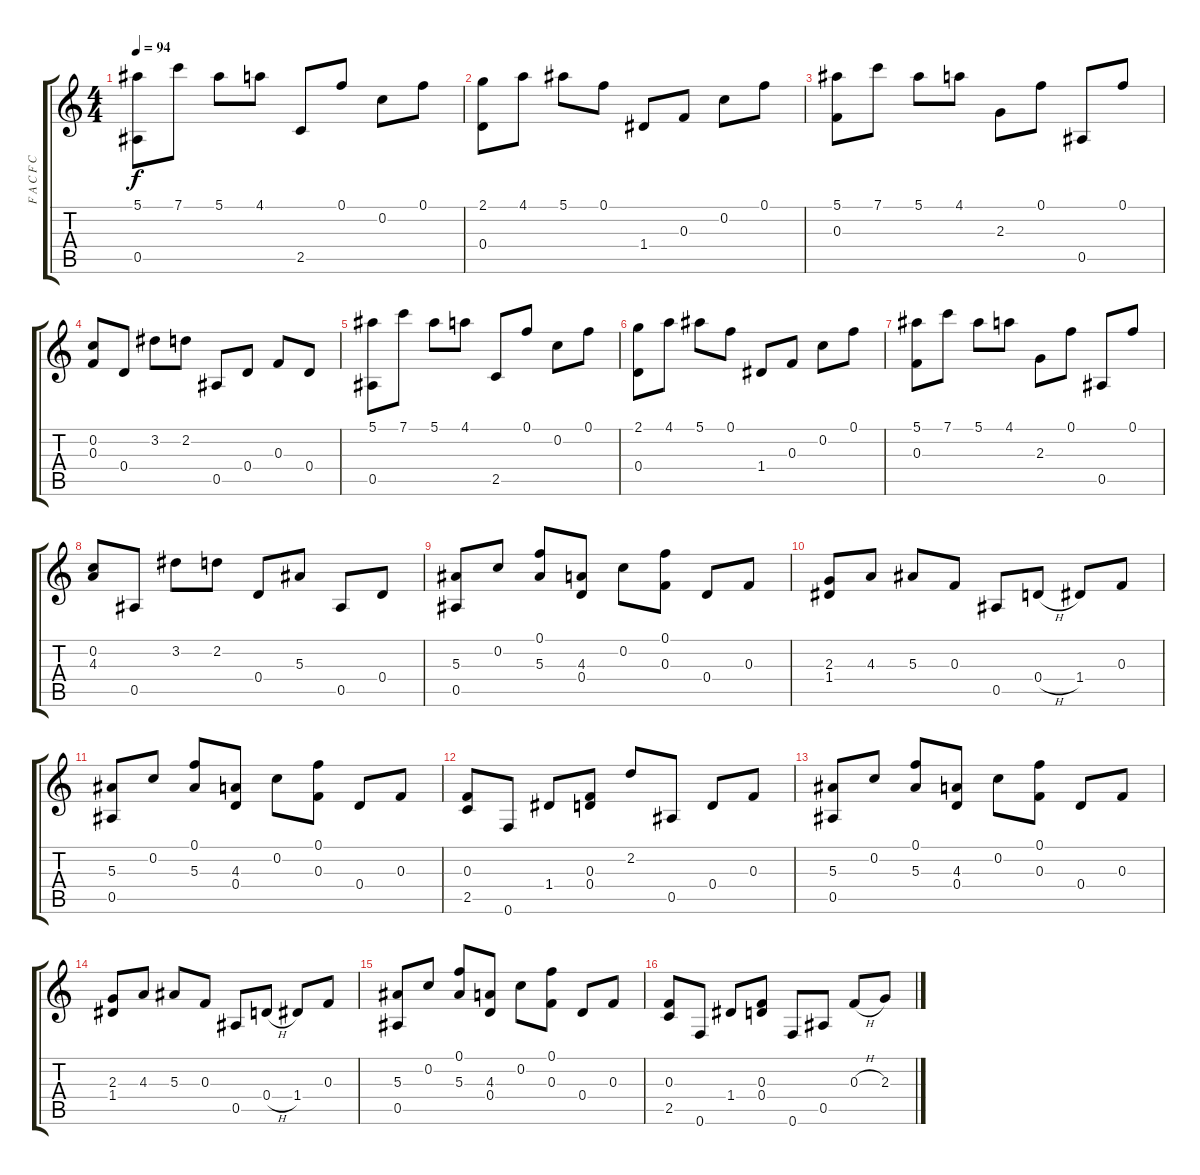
\track ("F A C F C F" "F A C F C ") {instrument acousticguitarsteel}
\staff {score tabs}
\tuning (F4 C4 F3 D3 Bb2 F2) {hide}
\ts (4 4)
\tempo 94
\clef g2
\ks c
(5.1 0.5).8{dy f} 7.1.8 5.1.8 4.1.8 2.5.8 0.1.8 0.2.8 0.1.8 |
(2.1 0.4).8 4.1.8 5.1.8 0.1.8 1.4.8 0.3.8 0.2.8 0.1.8 |
(5.1 0.3).8 7.1.8 5.1.8 4.1.8 2.3.8 0.1.8 0.5.8 0.1.8 |
(0.2 0.3).8 0.4.8 3.2.8 2.2.8 0.5.8 0.4.8 0.3.8 0.4.8 |
(5.1 0.5).8 7.1.8 5.1.8 4.1.8 2.5.8 0.1.8 0.2.8 0.1.8 |
(2.1 0.4).8 4.1.8 5.1.8 0.1.8 1.4.8 0.3.8 0.2.8 0.1.8 |
(5.1 0.3).8 7.1.8 5.1.8 4.1.8 2.3.8 0.1.8 0.5.8 0.1.8 |
(0.2 4.3).8 0.5.8 3.2.8 2.2.8 0.4.8 5.3.8 0.5.8 0.4.8 |
(5.3 0.5).8 0.2.8 (0.1 5.3).8 (4.3 0.4).8 0.2.8 (0.1 0.3).8 0.4.8 0.3.8 |
(2.3 1.4).8 4.3.8 5.3.8 0.3.8 0.5.8 0.4{h}.8 1.4.8 0.3.8 |
(5.3 0.5).8 0.2.8 (0.1 5.3).8 (4.3 0.4).8 0.2.8 (0.1 0.3).8 0.4.8 0.3.8 |
(0.3 2.5).8 0.6.8 1.4.8 (0.3 0.4).8 2.2.8 0.5.8 0.4.8 0.3.8 |
(5.3 0.5).8 0.2.8 (0.1 5.3).8 (4.3 0.4).8 0.2.8 (0.1 0.3).8 0.4.8 0.3.8 |
(2.3 1.4).8 4.3.8 5.3.8 0.3.8 0.5.8 0.4{h}.8 1.4.8 0.3.8 |
(5.3 0.5).8 0.2.8 (0.1 5.3).8 (4.3 0.4).8 0.2.8 (0.1 0.3).8 0.4.8 0.3.8 |
(0.3 2.5).8 0.6.8 1.4.8 (0.3 0.4).8 0.6.8 0.5.8 0.3{h}.8 2.3.8
